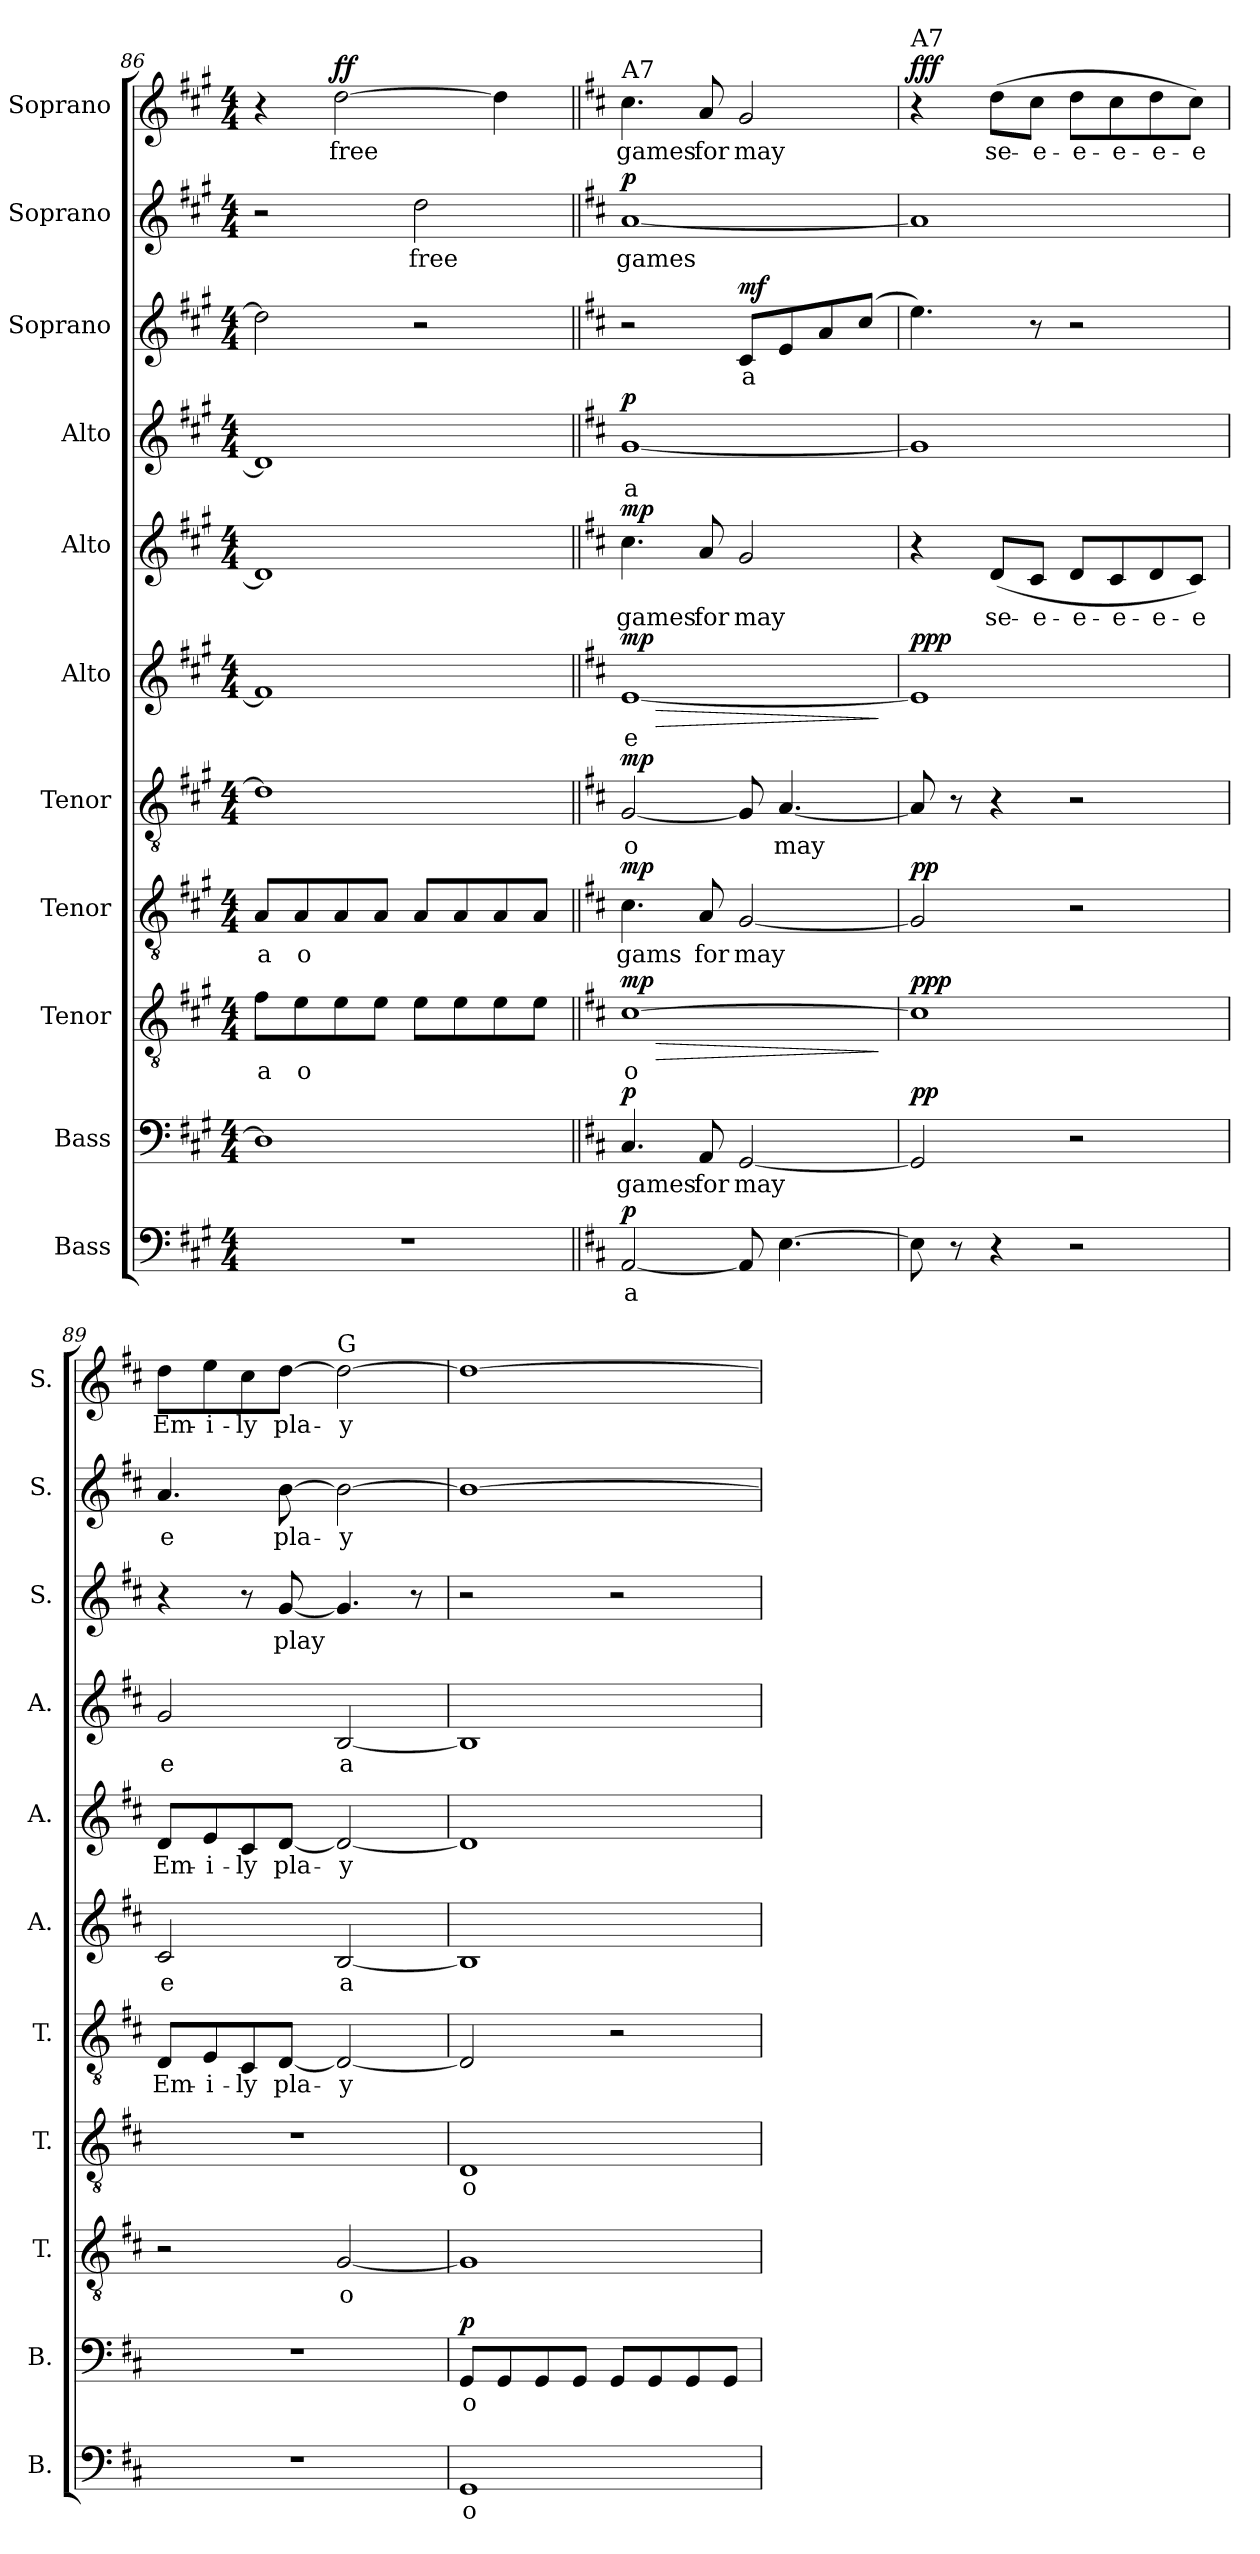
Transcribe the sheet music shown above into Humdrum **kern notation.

**kern	**text	**dynam	**kern	**text	**dynam	**kern	**text	**dynam	**kern	**text	**dynam	**kern	**text	**dynam	**kern	**text	**dynam	**kern	**text	**dynam	**kern	**text	**dynam	**kern	**text	**dynam	**kern	**text	**dynam	**kern	**text	**dynam
*part11	*part11	*part11	*part10	*part10	*part10	*part9	*part9	*part9	*part8	*part8	*part8	*part7	*part7	*part7	*part6	*part6	*part6	*part5	*part5	*part5	*part4	*part4	*part4	*part3	*part3	*part3	*part2	*part2	*part2	*part1	*part1	*part1
*staff11	*staff11	*staff11	*staff10	*staff10	*staff10	*staff9	*staff9	*staff9	*staff8	*staff8	*staff8	*staff7	*staff7	*staff7	*staff6	*staff6	*staff6	*staff5	*staff5	*staff5	*staff4	*staff4	*staff4	*staff3	*staff3	*staff3	*staff2	*staff2	*staff2	*staff1	*staff1	*staff1
*I"Bass	*	*	*I"Bass	*	*	*I"Tenor	*	*	*I"Tenor	*	*	*I"Tenor	*	*	*I"Alto	*	*	*I"Alto	*	*	*I"Alto	*	*	*I"Soprano	*	*	*I"Soprano	*	*	*I"Soprano	*	*
*I'B.	*	*	*I'B.	*	*	*I'T.	*	*	*I'T.	*	*	*I'T.	*	*	*I'A.	*	*	*I'A.	*	*	*I'A.	*	*	*I'S.	*	*	*I'S.	*	*	*I'S.	*	*
!!LO:PB:g=z
*clefF4	*	*	*clefF4	*	*	*clefGv2	*	*	*clefGv2	*	*	*clefGv2	*	*	*clefG2	*	*	*clefG2	*	*	*clefG2	*	*	*clefG2	*	*	*clefG2	*	*	*clefG2	*	*
*k[f#c#g#]	*	*	*k[f#c#g#]	*	*	*k[f#c#g#]	*	*	*k[f#c#g#]	*	*	*k[f#c#g#]	*	*	*k[f#c#g#]	*	*	*k[f#c#g#]	*	*	*k[f#c#g#]	*	*	*k[f#c#g#]	*	*	*k[f#c#g#]	*	*	*k[f#c#g#]	*	*
*M4/4	*	*	*M4/4	*	*	*M4/4	*	*	*M4/4	*	*	*M4/4	*	*	*M4/4	*	*	*M4/4	*	*	*M4/4	*	*	*M4/4	*	*	*M4/4	*	*	*M4/4	*	*
=86	=86	=86	=86	=86	=86	=86	=86	=86	=86	=86	=86	=86	=86	=86	=86	=86	=86	=86	=86	=86	=86	=86	=86	=86	=86	=86	=86	=86	=86	=86	=86	=86
!	!	!	!	!	!	!	!LO:LY:b	!	!	!LO:LY:b	!	!	!	!	!	!	!	!	!	!	!	!	!	!	!	!	!	!	!	!	!	!
1r	.	.	1D]	.	.	8f#\L	a	.	8A/L	a	.	1d]	.	.	1f#]	.	.	1d]	.	.	1d]	.	.	2dd\]	.	.	2r	.	.	4r	.	.
!	!	!	!	!	!	!	!LO:LY:b	!	!	!LO:LY:b	!	!	!	!	!	!	!	!	!	!	!	!	!	!	!	!	!	!	!	!	!	!
.	.	.	.	.	.	8e\	o	.	8A/	o	.	.	.	.	.	.	.	.	.	.	.	.	.	.	.	.	.	.	.	.	.	.
!	!	!	!	!	!	!	!	!	!	!	!	!	!	!	!	!	!	!	!	!	!	!	!	!	!	!	!	!	!	!	!LO:LY:b	!LO:DY:b
.	.	.	.	.	.	8e\	.	.	8A/	.	.	.	.	.	.	.	.	.	.	.	.	.	.	.	.	.	.	.	.	[2dd\	free	ff
.	.	.	.	.	.	8e\J	.	.	8A/J	.	.	.	.	.	.	.	.	.	.	.	.	.	.	.	.	.	.	.	.	.	.	.
!	!	!	!	!	!	!	!	!	!	!	!	!	!	!	!	!	!	!	!	!	!	!	!	!	!	!	!	!LO:LY:b	!	!	!	!
.	.	.	.	.	.	8e\L	.	.	8A/L	.	.	.	.	.	.	.	.	.	.	.	.	.	.	2r	.	.	2dd\	free	.	.	.	.
.	.	.	.	.	.	8e\	.	.	8A/	.	.	.	.	.	.	.	.	.	.	.	.	.	.	.	.	.	.	.	.	.	.	.
.	.	.	.	.	.	8e\	.	.	8A/	.	.	.	.	.	.	.	.	.	.	.	.	.	.	.	.	.	.	.	.	4dd\]	.	.
.	.	.	.	.	.	8e\J	.	.	8A/J	.	.	.	.	.	.	.	.	.	.	.	.	.	.	.	.	.	.	.	.	.	.	.
!!LO:PB:g=z
=87||	=87||	=87||	=87||	=87||	=87||	=87||	=87||	=87||	=87||	=87||	=87||	=87||	=87||	=87||	=87||	=87||	=87||	=87||	=87||	=87||	=87||	=87||	=87||	=87||	=87||	=87||	=87||	=87||	=87||	=87||	=87||	=87||
*k[f#c#]	*	*	*k[f#c#]	*	*	*k[f#c#]	*	*	*k[f#c#]	*	*	*k[f#c#]	*	*	*k[f#c#]	*	*	*k[f#c#]	*	*	*k[f#c#]	*	*	*k[f#c#]	*	*	*k[f#c#]	*	*	*k[f#c#]	*	*
!	!	!	!	!	!	!	!	!	!	!	!	!	!	!	!	!	!	!	!	!	!	!	!	!	!	!	!	!	!	!LO:TX:a:t=A7	!	!
!	!LO:LY:b	!LO:DY:b	!	!LO:LY:b	!LO:DY:b	!	!LO:LY:b	!LO:HP:b	!	!LO:LY:b	!	!	!LO:LY:b	!	!	!LO:LY:b	!LO:HP:b	!	!LO:LY:b	!	!	!LO:LY:b	!	!	!	!	!	!LO:LY:b	!	!	!LO:LY:b	!
!	!	!	!	!	!	!	!	!LO:DY:n=1:b	!	!	!LO:DY:b	!	!	!LO:DY:b	!	!	!LO:DY:n=1:b	!	!	!LO:DY:b	!	!	!LO:DY:b	!	!	!	!	!	!LO:DY:b	!	!	!
[2AA/	a	p	4.C#/	games	p	[1c#	o	> mp	4.c#\	gams	mp	[2G/	o	mp	[1e	e	> mp	4.cc#\	games	mp	[1g	a	p	2r	.	.	[1a	games	p	4.cc#\	games	.
!	!	!	!	!LO:LY:b	!	!	!	!	!	!LO:LY:b	!	!	!	!	!	!	!	!	!LO:LY:b	!	!	!	!	!	!	!	!	!	!	!	!LO:LY:b	!
.	.	.	8AA/	for	.	.	.	.	8A/	for	.	.	.	.	.	.	.	8a/	for	.	.	.	.	.	.	.	.	.	.	8a/	for	.
!	!	!	!	!LO:LY:b	!	!	!	!	!	!LO:LY:b	!	!	!	!	!	!	!	!	!LO:LY:b	!	!	!	!	!	!LO:LY:b	!LO:DY:b	!	!	!	!	!LO:LY:b	!
8AA/]	.	.	[2GG/	may	.	.	.	.	[2G/	may	.	8G/]	.	.	.	.	.	2g/	may	.	.	.	.	8c#/L	a	mf	.	.	.	2g/	may	.
!	!	!	!	!	!	!	!	!	!	!	!	!	!LO:LY:b	!	!	!	!	!	!	!	!	!	!	!	!	!	!	!	!	!	!	!
[4.E\	.	.	.	.	.	.	.	.	.	.	.	[4.A/	may	.	.	.	.	.	.	.	.	.	.	8e/	.	.	.	.	.	.	.	.
.	.	.	.	.	.	.	.	.	.	.	.	.	.	.	.	.	.	.	.	.	.	.	.	8a/	.	.	.	.	.	.	.	.
.	.	.	.	.	.	.	.	.	.	.	.	.	.	.	.	.	.	.	.	.	.	.	.	(<8cc#/J	.	.	.	.	.	.	.	.
.	.	.	.	.	.	.	.	]	.	.	.	.	.	.	.	.	]	.	.	.	.	.	.	.	.	.	.	.	.	.	.	.
=88	=88	=88	=88	=88	=88	=88	=88	=88	=88	=88	=88	=88	=88	=88	=88	=88	=88	=88	=88	=88	=88	=88	=88	=88	=88	=88	=88	=88	=88	=88	=88	=88
!	!	!	!	!	!	!	!	!	!	!	!	!	!	!	!	!	!	!	!	!	!	!	!	!	!	!	!	!	!	!LO:TX:a:t=A7	!	!
!	!	!	!	!	!LO:DY:b	!	!	!LO:DY:b	!	!	!LO:DY:b	!	!	!	!	!	!LO:DY:b	!	!	!	!	!	!	!	!	!	!	!	!	!	!	!LO:DY:b
8E\]	.	.	2GG/]	.	pp	1c#]	.	ppp	2G/]	.	pp	8A/]	.	.	1e]	.	ppp	4r	.	.	1g]	.	.	4.ee\)	.	.	1a]	.	.	4r	.	fff
8r	.	.	.	.	.	.	.	.	.	.	.	8r	.	.	.	.	.	.	.	.	.	.	.	.	.	.	.	.	.	.	.	.
!	!	!	!	!	!	!	!	!	!	!	!	!	!	!	!	!	!	!	!LO:LY:b	!	!	!	!	!	!	!	!	!	!	!	!LO:LY:b	!
4r	.	.	.	.	.	.	.	.	.	.	.	4r	.	.	.	.	.	(<8d/L	se-	.	.	.	.	.	.	.	.	.	.	(>8dd\L	se-	.
!	!	!	!	!	!	!	!	!	!	!	!	!	!	!	!	!	!	!	!LO:LY:b	!	!	!	!	!	!	!	!	!	!	!	!LO:LY:b	!
.	.	.	.	.	.	.	.	.	.	.	.	.	.	.	.	.	.	8c#/J	-e-	.	.	.	.	8r	.	.	.	.	.	8cc#\J	-e-	.
!	!	!	!	!	!	!	!	!	!	!	!	!	!	!	!	!	!	!	!LO:LY:b	!	!	!	!	!	!	!	!	!	!	!	!LO:LY:b	!
2r	.	.	2r	.	.	.	.	.	2r	.	.	2r	.	.	.	.	.	8d/L	-e-	.	.	.	.	2r	.	.	.	.	.	8dd\L	-e-	.
!	!	!	!	!	!	!	!	!	!	!	!	!	!	!	!	!	!	!	!LO:LY:b	!	!	!	!	!	!	!	!	!	!	!	!LO:LY:b	!
.	.	.	.	.	.	.	.	.	.	.	.	.	.	.	.	.	.	8c#/	-e-	.	.	.	.	.	.	.	.	.	.	8cc#\	-e-	.
!	!	!	!	!	!	!	!	!	!	!	!	!	!	!	!	!	!	!	!LO:LY:b	!	!	!	!	!	!	!	!	!	!	!	!LO:LY:b	!
.	.	.	.	.	.	.	.	.	.	.	.	.	.	.	.	.	.	8d/	-e-	.	.	.	.	.	.	.	.	.	.	8dd\	-e-	.
!	!	!	!	!	!	!	!	!	!	!	!	!	!	!	!	!	!	!	!LO:LY:b	!	!	!	!	!	!	!	!	!	!	!	!LO:LY:b	!
.	.	.	.	.	.	.	.	.	.	.	.	.	.	.	.	.	.	8c#/J)	-e	.	.	.	.	.	.	.	.	.	.	8cc#\J)	-e	.
=89	=89	=89	=89	=89	=89	=89	=89	=89	=89	=89	=89	=89	=89	=89	=89	=89	=89	=89	=89	=89	=89	=89	=89	=89	=89	=89	=89	=89	=89	=89	=89	=89
!	!	!	!	!	!	!	!	!	!	!	!	!	!LO:LY:b	!	!	!LO:LY:b	!	!	!LO:LY:b	!	!	!LO:LY:b	!	!	!	!	!	!LO:LY:b	!	!	!LO:LY:b	!
1r	.	.	1r	.	.	2r	.	.	1r	.	.	8D/L	Em-	.	2c#/	e	.	8d/L	Em-	.	2g/	e	.	4r	.	.	4.a/	e	.	8dd\L	Em-	.
!	!	!	!	!	!	!	!	!	!	!	!	!	!LO:LY:b	!	!	!	!	!	!LO:LY:b	!	!	!	!	!	!	!	!	!	!	!	!LO:LY:b	!
.	.	.	.	.	.	.	.	.	.	.	.	8E/	-i-	.	.	.	.	8e/	-i-	.	.	.	.	.	.	.	.	.	.	8ee\	-i-	.
!	!	!	!	!	!	!	!	!	!	!	!	!	!LO:LY:b	!	!	!	!	!	!LO:LY:b	!	!	!	!	!	!	!	!	!	!	!	!LO:LY:b	!
.	.	.	.	.	.	.	.	.	.	.	.	8C#/	-ly	.	.	.	.	8c#/	-ly	.	.	.	.	8r	.	.	.	.	.	8cc#\	-ly	.
!	!	!	!	!	!	!	!	!	!	!	!	!	!LO:LY:b	!	!	!	!	!	!LO:LY:b	!	!	!	!	!	!LO:LY:b	!	!	!LO:LY:b	!	!	!LO:LY:b	!
.	.	.	.	.	.	.	.	.	.	.	.	[8D/J	pla-	.	.	.	.	[8d/J	pla-	.	.	.	.	[8g/	play	.	[8b\	pla-	.	[8dd\J	pla-	.
!	!	!	!	!	!	!	!	!	!	!	!	!	!	!	!	!	!	!	!	!	!	!	!	!	!	!	!	!	!	!LO:TX:a:t=G	!	!
!	!	!	!	!	!	!	!LO:LY:b	!	!	!	!	!	!LO:LY:b	!	!	!LO:LY:b	!	!	!LO:LY:b	!	!	!LO:LY:b	!	!	!	!	!	!LO:LY:b	!	!	!LO:LY:b	!
.	.	.	.	.	.	[2G/	o	.	.	.	.	2D/_	-y	.	[2B/	a	.	2d/_	-y	.	[2B/	a	.	4.g/]	.	.	2b\_	-y	.	2dd\_	-y	.
.	.	.	.	.	.	.	.	.	.	.	.	.	.	.	.	.	.	.	.	.	.	.	.	8r	.	.	.	.	.	.	.	.
=90	=90	=90	=90	=90	=90	=90	=90	=90	=90	=90	=90	=90	=90	=90	=90	=90	=90	=90	=90	=90	=90	=90	=90	=90	=90	=90	=90	=90	=90	=90	=90	=90
!	!LO:LY:b	!	!	!LO:LY:b	!LO:DY:b	!	!	!	!	!LO:LY:b	!	!	!	!	!	!	!	!	!	!	!	!	!	!	!	!	!	!	!	!	!	!
1GG	o	.	8GG/L	o	p	1G]	.	.	1D	o	.	2D/]	.	.	1B]	.	.	1d]	.	.	1B]	.	.	2r	.	.	1b_	.	.	1dd_	.	.
.	.	.	8GG/	.	.	.	.	.	.	.	.	.	.	.	.	.	.	.	.	.	.	.	.	.	.	.	.	.	.	.	.	.
.	.	.	8GG/	.	.	.	.	.	.	.	.	.	.	.	.	.	.	.	.	.	.	.	.	.	.	.	.	.	.	.	.	.
.	.	.	8GG/J	.	.	.	.	.	.	.	.	.	.	.	.	.	.	.	.	.	.	.	.	.	.	.	.	.	.	.	.	.
.	.	.	8GG/L	.	.	.	.	.	.	.	.	2r	.	.	.	.	.	.	.	.	.	.	.	2r	.	.	.	.	.	.	.	.
.	.	.	8GG/	.	.	.	.	.	.	.	.	.	.	.	.	.	.	.	.	.	.	.	.	.	.	.	.	.	.	.	.	.
.	.	.	8GG/	.	.	.	.	.	.	.	.	.	.	.	.	.	.	.	.	.	.	.	.	.	.	.	.	.	.	.	.	.
.	.	.	8GG/J	.	.	.	.	.	.	.	.	.	.	.	.	.	.	.	.	.	.	.	.	.	.	.	.	.	.	.	.	.
=	=	=	=	=	=	=	=	=	=	=	=	=	=	=	=	=	=	=	=	=	=	=	=	=	=	=	=	=	=	=	=	=
*-	*-	*-	*-	*-	*-	*-	*-	*-	*-	*-	*-	*-	*-	*-	*-	*-	*-	*-	*-	*-	*-	*-	*-	*-	*-	*-	*-	*-	*-	*-	*-	*-
